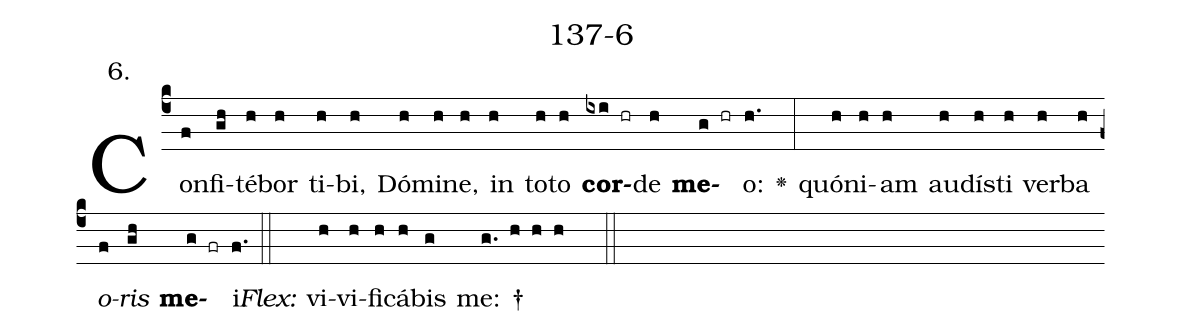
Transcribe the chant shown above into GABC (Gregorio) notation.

name: 137-6;
annotation: 6.;
%%
(c4)Con(f)fi(gh)té(h)bor(h) ti(h)bi,(h) Dó(h)mi(h)ne,(h) in(h) to(h)to(h) <b>cor</b>(ixi hr)de(h) <b>me</b>(g hr)o:(h.) <v>\greheightstar</v>(:) quón(h)i(h)am(h) au(h)dís(h)ti(h) ver(h)ba(h) <i>o</i>(f)<i>ris</i>(gh) <b>me</b>(g fr)i.(f.) (::)
<i>Flex:</i>()  vi(h)vi(h)fi(h)cá(h)bis(g) me: †(g. h h h  ::)

%E(h) u(h) o(f) u(gh) a(g) e.(f.) (::)
